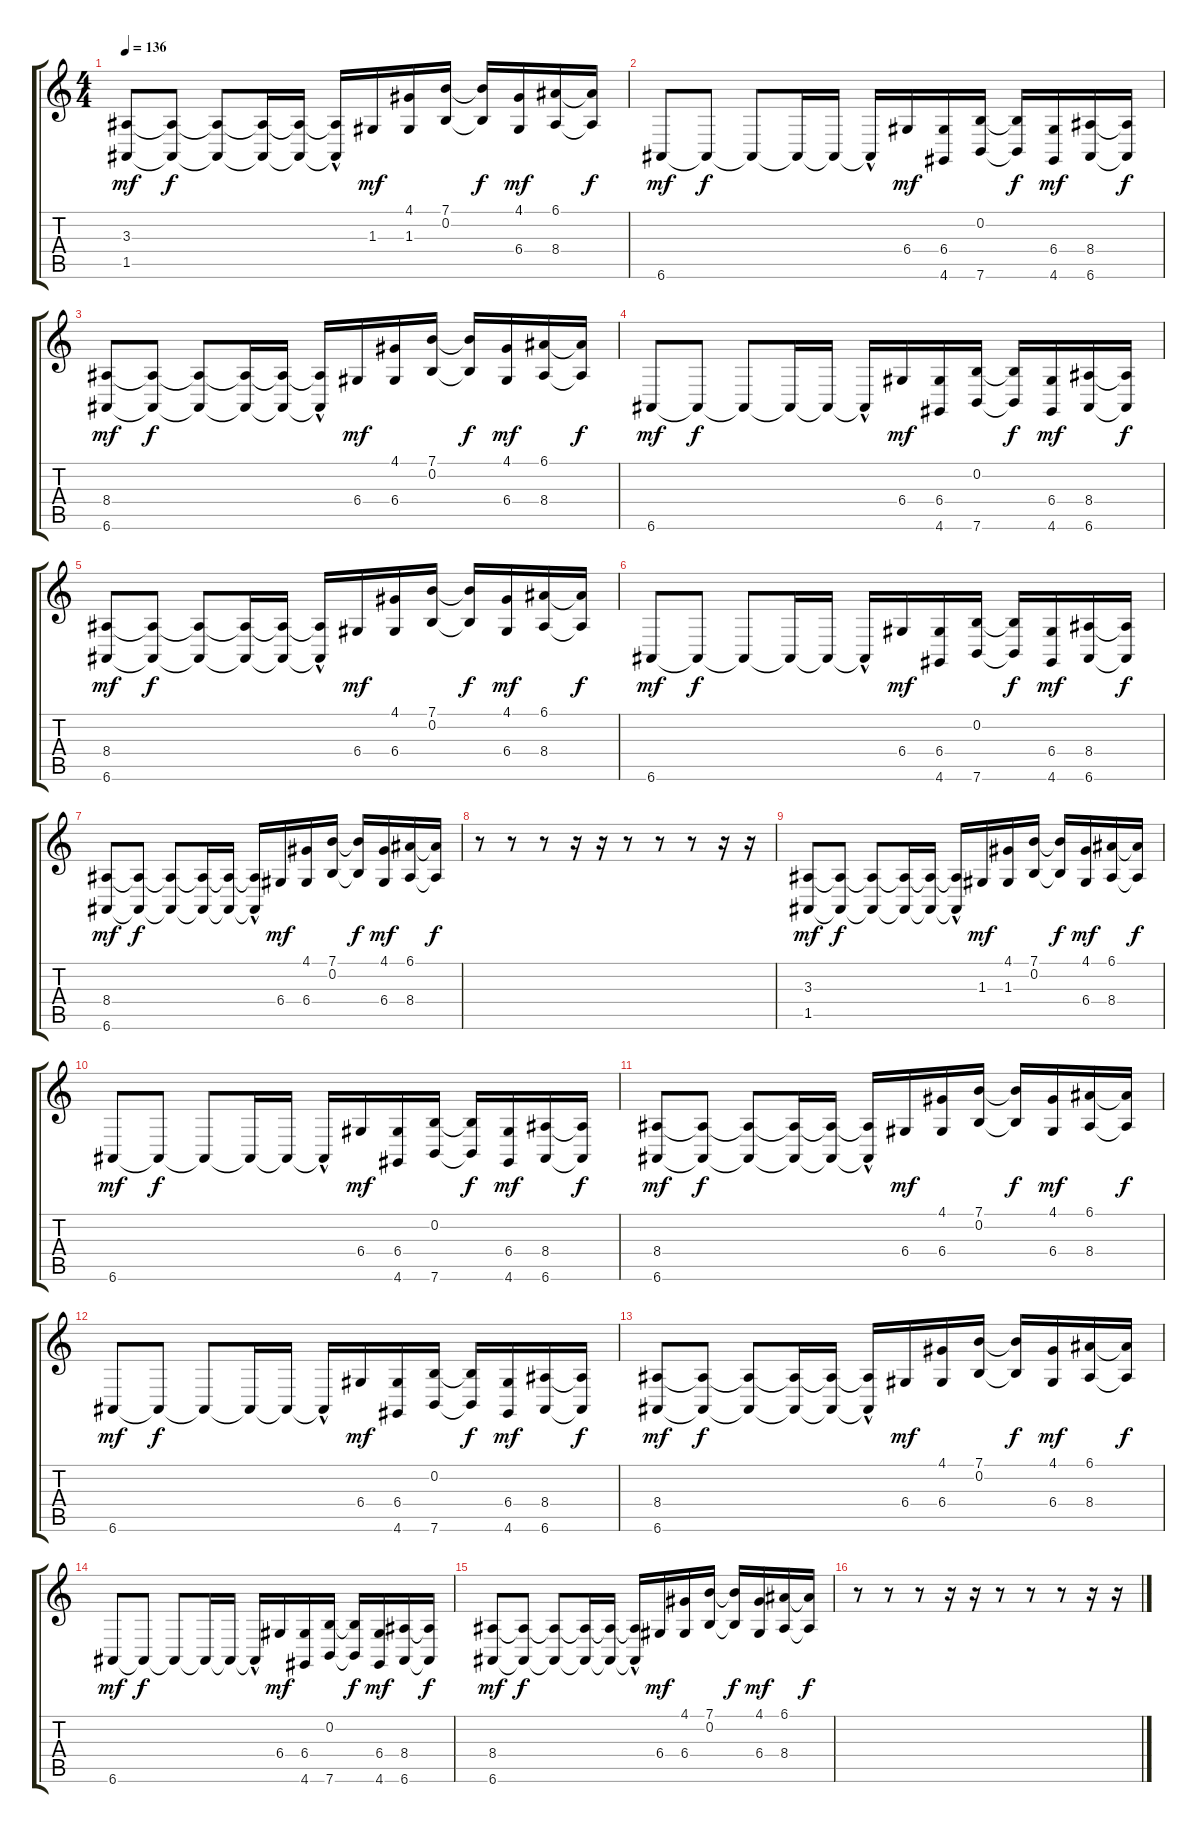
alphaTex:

\track "" {instrument lead2sawtooth}
\staff {score tabs}
\tuning (E4 B3 G3 D3 A2 E2) {hide}
\ts (4 4)
\tempo 136
\clef g2
\ks c
(3.3 1.5).8{dy mf} (3.3{t} 1.5{t}).8{dy f} (3.3{t} 1.5{t}).8 (3.3{t} 1.5{t}).16 (3.3{t} 1.5{t}).16 (3.3{hac t} 1.5{hac t}).16 1.3.16{dy mf} (4.1 1.3).16 (7.1 0.2).16 (7.1{t} 0.2{t}).16{dy f} (4.1 6.4).16{dy mf} (6.1 8.4).16 (6.1{t} 8.4{t}).16{dy f} |
6.6.8{dy mf} 6.6{t}.8{dy f} 6.6{t}.8 6.6{t}.16 6.6{t}.16 6.6{hac t}.16 6.4.16{dy mf} (6.4 4.6).16 (0.2 7.6).16 (0.2{t} 7.6{t}).16{dy f} (6.4 4.6).16{dy mf} (8.4 6.6).16 (8.4{t} 6.6{t}).16{dy f} |
(8.4 6.6).8{dy mf} (8.4{t} 6.6{t}).8{dy f} (8.4{t} 6.6{t}).8 (8.4{t} 6.6{t}).16 (8.4{t} 6.6{t}).16 (8.4{hac t} 6.6{hac t}).16 6.4.16{dy mf} (4.1 6.4).16 (7.1 0.2).16 (7.1{t} 0.2{t}).16{dy f} (4.1 6.4).16{dy mf} (6.1 8.4).16 (6.1{t} 8.4{t}).16{dy f} |
6.6.8{dy mf} 6.6{t}.8{dy f} 6.6{t}.8 6.6{t}.16 6.6{t}.16 6.6{hac t}.16 6.4.16{dy mf} (6.4 4.6).16 (0.2 7.6).16 (0.2{t} 7.6{t}).16{dy f} (6.4 4.6).16{dy mf} (8.4 6.6).16 (8.4{t} 6.6{t}).16{dy f} |
(8.4 6.6).8{dy mf} (8.4{t} 6.6{t}).8{dy f} (8.4{t} 6.6{t}).8 (8.4{t} 6.6{t}).16 (8.4{t} 6.6{t}).16 (8.4{hac t} 6.6{hac t}).16 6.4.16{dy mf} (4.1 6.4).16 (7.1 0.2).16 (7.1{t} 0.2{t}).16{dy f} (4.1 6.4).16{dy mf} (6.1 8.4).16 (6.1{t} 8.4{t}).16{dy f} |
6.6.8{dy mf} 6.6{t}.8{dy f} 6.6{t}.8 6.6{t}.16 6.6{t}.16 6.6{hac t}.16 6.4.16{dy mf} (6.4 4.6).16 (0.2 7.6).16 (0.2{t} 7.6{t}).16{dy f} (6.4 4.6).16{dy mf} (8.4 6.6).16 (8.4{t} 6.6{t}).16{dy f} |
(8.4 6.6).8{dy mf} (8.4{t} 6.6{t}).8{dy f} (8.4{t} 6.6{t}).8 (8.4{t} 6.6{t}).16 (8.4{t} 6.6{t}).16 (8.4{hac t} 6.6{hac t}).16 6.4.16{dy mf} (4.1 6.4).16 (7.1 0.2).16 (7.1{t} 0.2{t}).16{dy f} (4.1 6.4).16{dy mf} (6.1 8.4).16 (6.1{t} 8.4{t}).16{dy f} |
r.8 r.8 r.8 r.16 r.16 r.8 r.8 r.8 r.16 r.16 |
(3.3 1.5).8{dy mf} (3.3{t} 1.5{t}).8{dy f} (3.3{t} 1.5{t}).8 (3.3{t} 1.5{t}).16 (3.3{t} 1.5{t}).16 (3.3{hac t} 1.5{hac t}).16 1.3.16{dy mf} (4.1 1.3).16 (7.1 0.2).16 (7.1{t} 0.2{t}).16{dy f} (4.1 6.4).16{dy mf} (6.1 8.4).16 (6.1{t} 8.4{t}).16{dy f} |
6.6.8{dy mf} 6.6{t}.8{dy f} 6.6{t}.8 6.6{t}.16 6.6{t}.16 6.6{hac t}.16 6.4.16{dy mf} (6.4 4.6).16 (0.2 7.6).16 (0.2{t} 7.6{t}).16{dy f} (6.4 4.6).16{dy mf} (8.4 6.6).16 (8.4{t} 6.6{t}).16{dy f} |
(8.4 6.6).8{dy mf} (8.4{t} 6.6{t}).8{dy f} (8.4{t} 6.6{t}).8 (8.4{t} 6.6{t}).16 (8.4{t} 6.6{t}).16 (8.4{hac t} 6.6{hac t}).16 6.4.16{dy mf} (4.1 6.4).16 (7.1 0.2).16 (7.1{t} 0.2{t}).16{dy f} (4.1 6.4).16{dy mf} (6.1 8.4).16 (6.1{t} 8.4{t}).16{dy f} |
6.6.8{dy mf} 6.6{t}.8{dy f} 6.6{t}.8 6.6{t}.16 6.6{t}.16 6.6{hac t}.16 6.4.16{dy mf} (6.4 4.6).16 (0.2 7.6).16 (0.2{t} 7.6{t}).16{dy f} (6.4 4.6).16{dy mf} (8.4 6.6).16 (8.4{t} 6.6{t}).16{dy f} |
(8.4 6.6).8{dy mf} (8.4{t} 6.6{t}).8{dy f} (8.4{t} 6.6{t}).8 (8.4{t} 6.6{t}).16 (8.4{t} 6.6{t}).16 (8.4{hac t} 6.6{hac t}).16 6.4.16{dy mf} (4.1 6.4).16 (7.1 0.2).16 (7.1{t} 0.2{t}).16{dy f} (4.1 6.4).16{dy mf} (6.1 8.4).16 (6.1{t} 8.4{t}).16{dy f} |
6.6.8{dy mf} 6.6{t}.8{dy f} 6.6{t}.8 6.6{t}.16 6.6{t}.16 6.6{hac t}.16 6.4.16{dy mf} (6.4 4.6).16 (0.2 7.6).16 (0.2{t} 7.6{t}).16{dy f} (6.4 4.6).16{dy mf} (8.4 6.6).16 (8.4{t} 6.6{t}).16{dy f} |
(8.4 6.6).8{dy mf} (8.4{t} 6.6{t}).8{dy f} (8.4{t} 6.6{t}).8 (8.4{t} 6.6{t}).16 (8.4{t} 6.6{t}).16 (8.4{hac t} 6.6{hac t}).16 6.4.16{dy mf} (4.1 6.4).16 (7.1 0.2).16 (7.1{t} 0.2{t}).16{dy f} (4.1 6.4).16{dy mf} (6.1 8.4).16 (6.1{t} 8.4{t}).16{dy f} |
r.8 r.8 r.8 r.16 r.16 r.8 r.8 r.8 r.16 r.16
